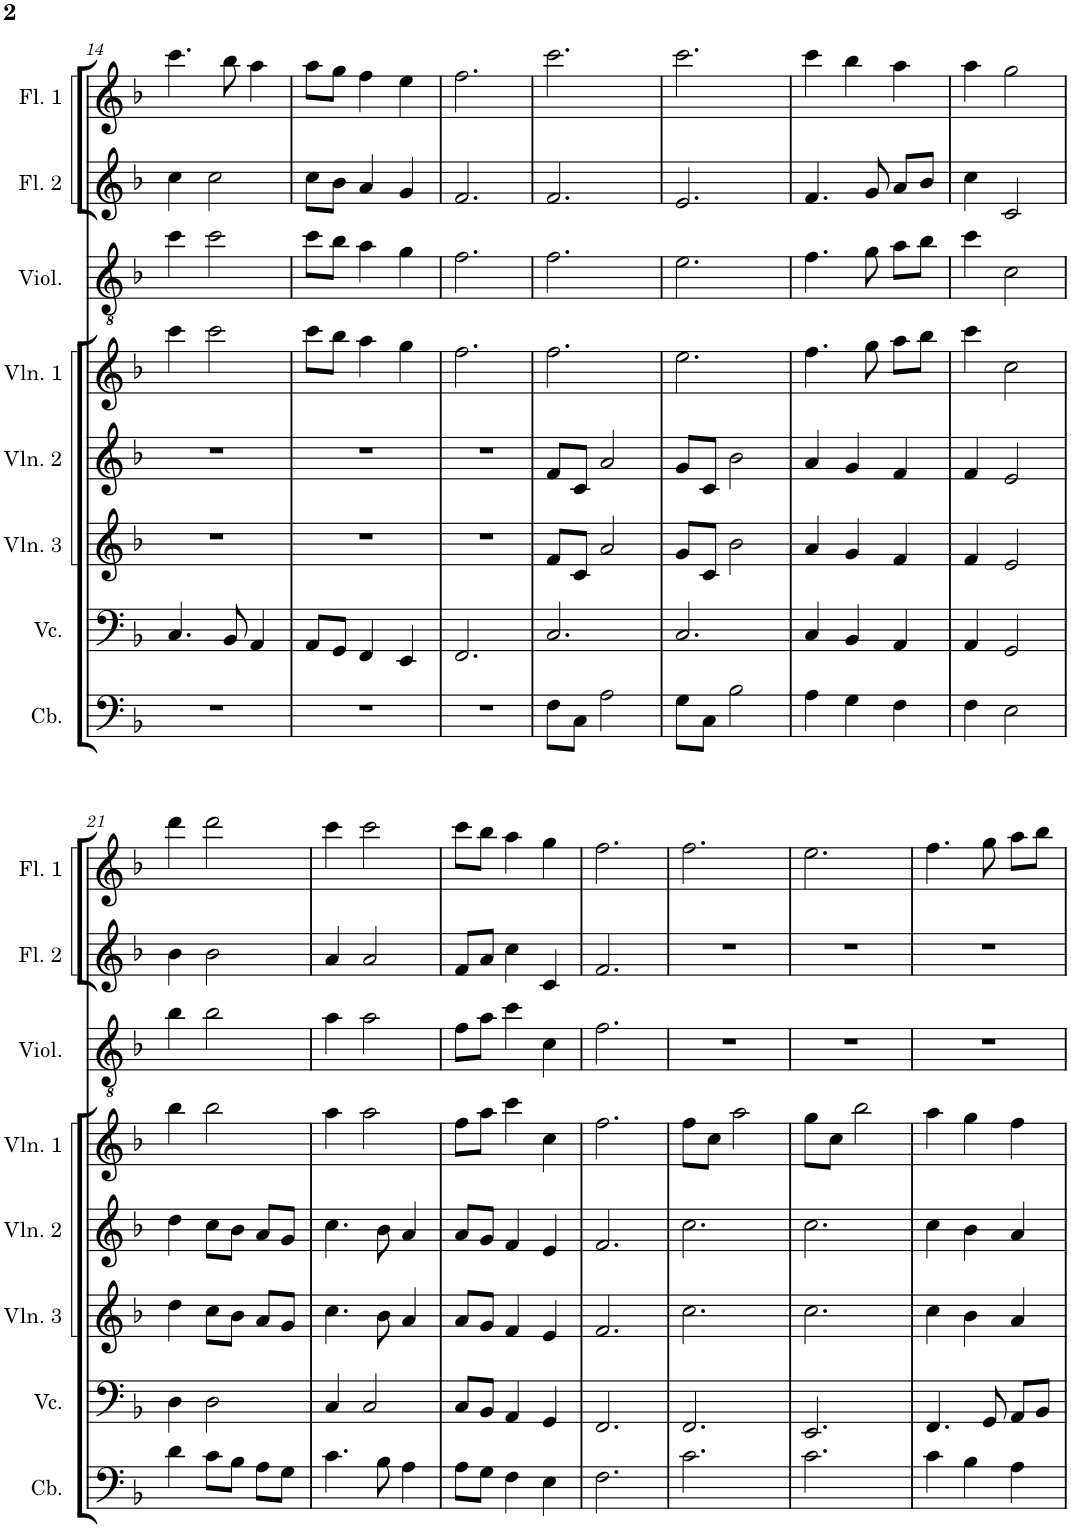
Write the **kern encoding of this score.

**kern	**kern	**kern	**kern	**kern	**kern	**kern	**kern
*part8	*part7	*part6	*part5	*part4	*part3	*part2	*part1
*staff8	*staff7	*staff6	*staff5	*staff4	*staff3	*staff2	*staff1
*I"Contrabaixo	*I"Violoncelo	*I"Violino 3	*I"Violino 2	*I"Violino 1	*I"Violão	*I"Flauta 2	*I"Flauta 1
*I'Cb.	*I'Vc.	*I'Vln. 3	*I'Vln. 2	*I'Vln. 1	*I'Viol.	*I'Fl. 2	*I'Fl. 1
!!LO:PB:g=z
*clefF4	*clefF4	*clefG2	*clefG2	*clefG2	*clefGv2	*clefG2	*clefG2
*Trd7c12	*	*	*	*	*	*	*
*k[b-]	*k[b-]	*k[b-]	*k[b-]	*k[b-]	*k[b-]	*k[b-]	*k[b-]
*M3/4	*M3/4	*M3/4	*M3/4	*M3/4	*M3/4	*M3/4	*M3/4
=14	=14	=14	=14	=14	=14	=14	=14
2.r	4.C/	2.r	2.r	4ccc\	4cc\	4cc\	4.ccc\
.	.	.	.	2ccc\	2cc\	2cc\	.
.	8BB-/	.	.	.	.	.	8bb-\
.	4AA/	.	.	.	.	.	4aa\
=15	=15	=15	=15	=15	=15	=15	=15
2.r	8AA/L	2.r	2.r	8ccc\L	8cc\L	8cc\L	8aa\L
.	8GG/J	.	.	8bb-\J	8b-\J	8b-\J	8gg\J
.	4FF/	.	.	4aa\	4a\	4a/	4ff\
.	4EE/	.	.	4gg\	4g\	4g/	4ee\
=16	=16	=16	=16	=16	=16	=16	=16
2.r	2.FF/	2.r	2.r	2.ff\	2.f\	2.f/	2.ff\
=17	=17	=17	=17	=17	=17	=17	=17
8F\L	2.C/	8f/L	8f/L	2.ff\	2.f\	2.f/	2.ccc\
8C\J	.	8c/J	8c/J	.	.	.	.
2A\	.	2a/	2a/	.	.	.	.
=18	=18	=18	=18	=18	=18	=18	=18
8G\L	2.C/	8g/L	8g/L	2.ee\	2.e\	2.e/	2.ccc\
8C\J	.	8c/J	8c/J	.	.	.	.
2B-\	.	2b-\	2b-\	.	.	.	.
=19	=19	=19	=19	=19	=19	=19	=19
4A\	4C/	4a/	4a/	4.ff\	4.f\	4.f/	4ccc\
4G\	4BB-/	4g/	4g/	.	.	.	4bb-\
.	.	.	.	8gg\	8g\	8g/	.
4F\	4AA/	4f/	4f/	8aa\L	8a\L	8a/L	4aa\
.	.	.	.	8bb-\J	8b-\J	8b-/J	.
=20	=20	=20	=20	=20	=20	=20	=20
4F\	4AA/	4f/	4f/	4ccc\	4cc\	4cc\	4aa\
2E\	2GG/	2e/	2e/	2cc\	2c\	2c/	2gg\
!!LO:LB:g=z
=21	=21	=21	=21	=21	=21	=21	=21
4d\	4D\	4dd\	4dd\	4bb-\	4b-\	4b-\	4ddd\
8c\L	2D\	8cc\L	8cc\L	2bb-\	2b-\	2b-\	2ddd\
8B-\J	.	8b-\J	8b-\J	.	.	.	.
8A\L	.	8a/L	8a/L	.	.	.	.
8G\J	.	8g/J	8g/J	.	.	.	.
=22	=22	=22	=22	=22	=22	=22	=22
4.c\	4C/	4.cc\	4.cc\	4aa\	4a\	4a/	4ccc\
.	2C/	.	.	2aa\	2a\	2a/	2ccc\
8B-\	.	8b-\	8b-\	.	.	.	.
4A\	.	4a/	4a/	.	.	.	.
=23	=23	=23	=23	=23	=23	=23	=23
8A\L	8C/L	8a/L	8a/L	8ff\L	8f\L	8f/L	8ccc\L
8G\J	8BB-/J	8g/J	8g/J	8aa\J	8a\J	8a/J	8bb-\J
4F\	4AA/	4f/	4f/	4ccc\	4cc\	4cc\	4aa\
4E\	4GG/	4e/	4e/	4cc\	4c\	4c/	4gg\
=24	=24	=24	=24	=24	=24	=24	=24
2.F\	2.FF/	2.f/	2.f/	2.ff\	2.f\	2.f/	2.ff\
=25	=25	=25	=25	=25	=25	=25	=25
2.c\	2.FF/	2.cc\	2.cc\	8ff\L	2.r	2.r	2.ff\
.	.	.	.	8cc\J	.	.	.
.	.	.	.	2aa\	.	.	.
=26	=26	=26	=26	=26	=26	=26	=26
2.c\	2.EE/	2.cc\	2.cc\	8gg\L	2.r	2.r	2.ee\
.	.	.	.	8cc\J	.	.	.
.	.	.	.	2bb-\	.	.	.
=27	=27	=27	=27	=27	=27	=27	=27
4c\	4.FF/	4cc\	4cc\	4aa\	2.r	2.r	4.ff\
4B-\	.	4b-\	4b-\	4gg\	.	.	.
.	8GG/	.	.	.	.	.	8gg\
4A\	8AA/L	4a/	4a/	4ff\	.	.	8aa\L
.	8BB-/J	.	.	.	.	.	8bb-\J
=	=	=	=	=	=	=	=
*-	*-	*-	*-	*-	*-	*-	*-
